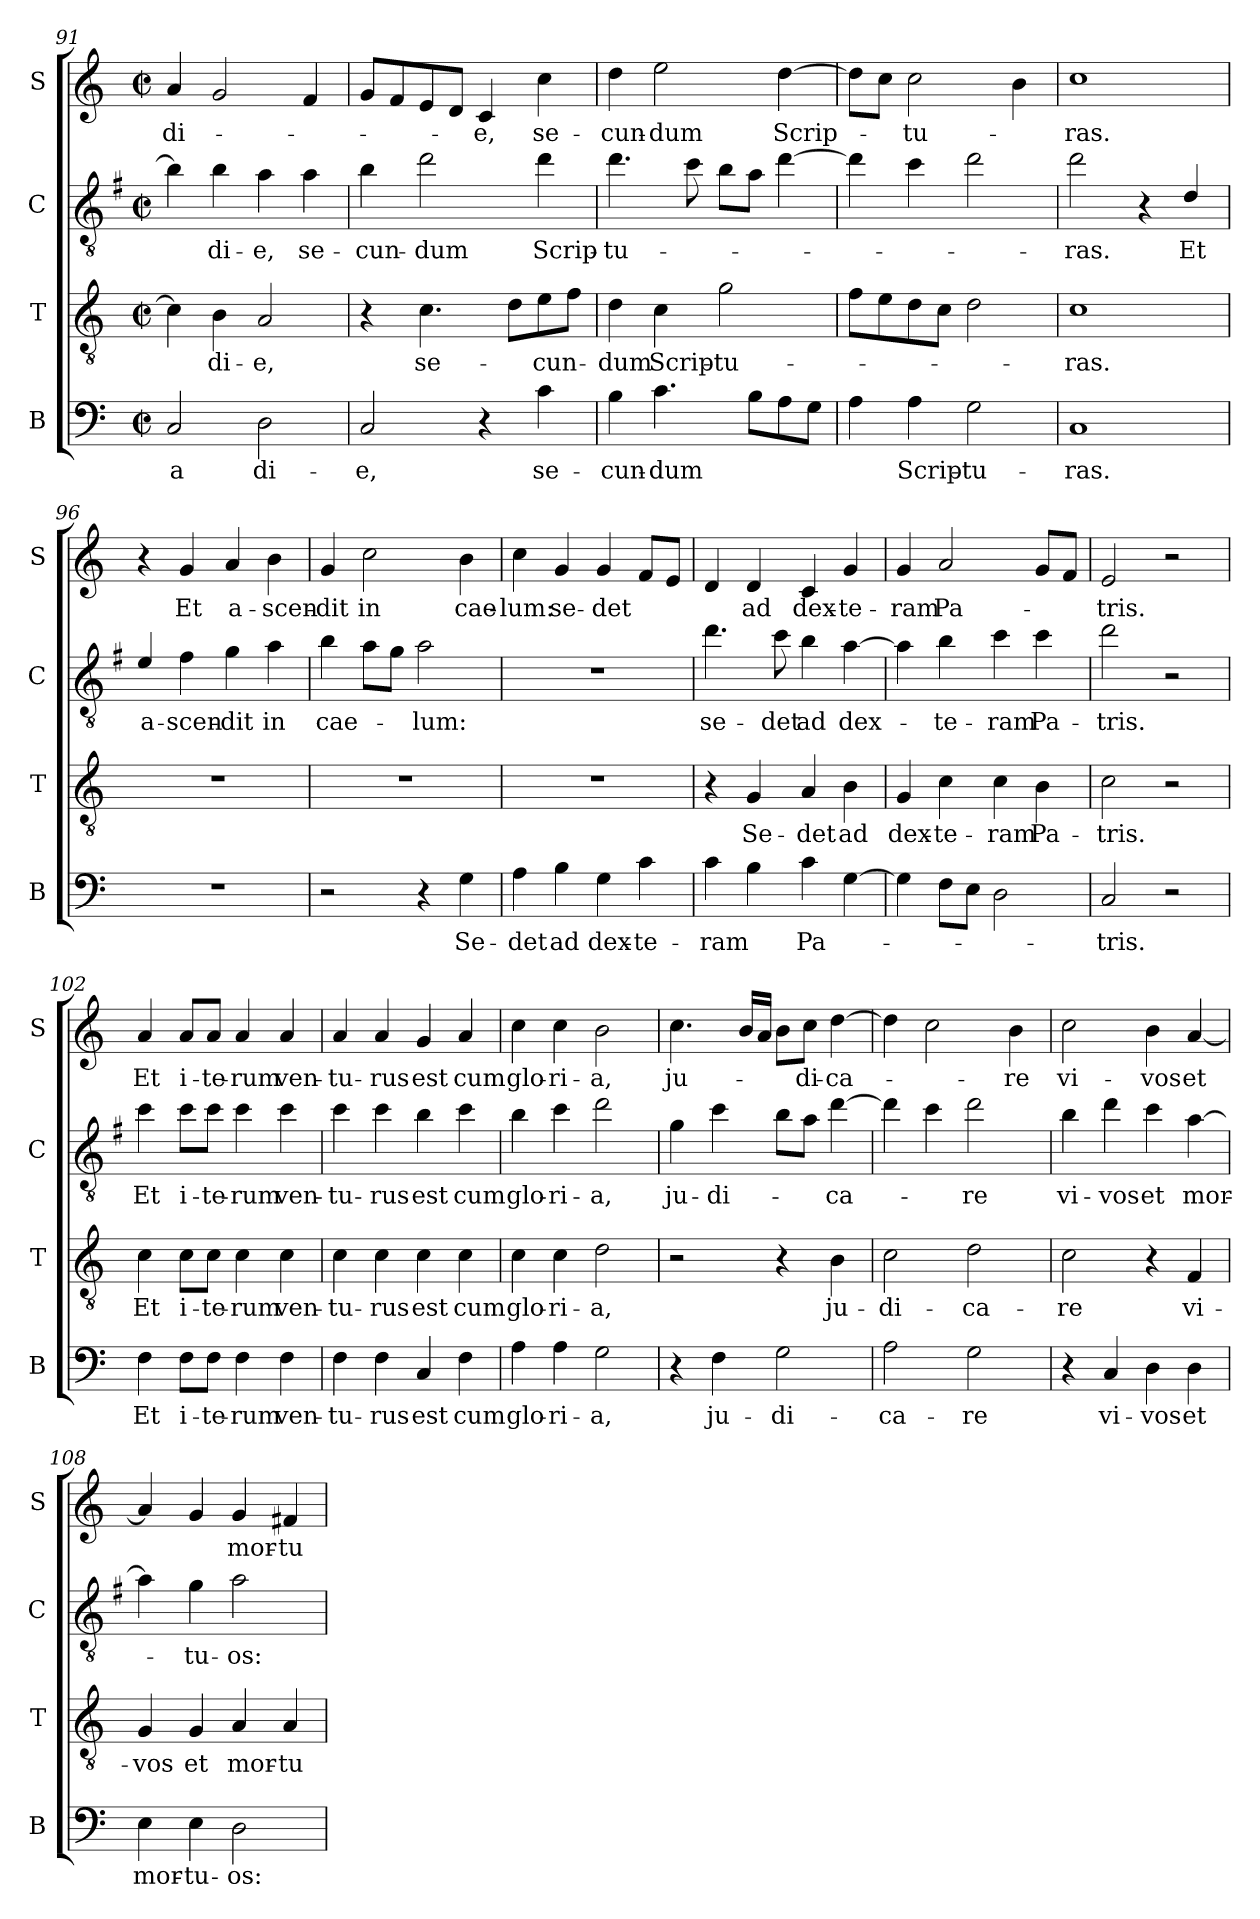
**kern	**text	**kern	**text	**kern	**text	**kern	**text
*part4	*part4	*part3	*part3	*part2	*part2	*part1	*part1
*staff4	*staff4	*staff3	*staff3	*staff2	*staff2	*staff1	*staff1
*I"B	*	*I"T	*	*I"C	*	*I"S	*
*I'B	*	*I'T	*	*I'C	*	*I'S	*
*clefF4	*	*clefGv2	*	*clefGv2	*	*clefG2	*
*	*	*	*	*ITrd4c7	*	*	*
*k[]	*	*k[]	*	*k[]	*	*k[]	*
*M2/2	*	*M2/2	*	*M2/2	*	*M2/2	*
*met(c|)	*	*met(c|)	*	*met(c|)	*	*met(c|)	*
=91	=91	=91	=91	=91	=91	=91	=91
!	!LO:LY:b	!	!	!	!	!	!LO:LY:b
2C/	-a	4c\]	.	4e\]	.	4a/	di-
!	!	!	!LO:LY:b	!	!LO:LY:b	!	!
.	.	4B\	di-	4e\	di-	2g/	.
!	!LO:LY:b	!	!LO:LY:b	!	!LO:LY:b	!	!
2D\	di-	2A/	-e,	4d\	-e,	.	.
!	!	!	!	!	!LO:LY:b	!	!
.	.	.	.	4d\	se-	4f/	.
=92	=92	=92	=92	=92	=92	=92	=92
!	!LO:LY:b	!	!	!	!LO:LY:b	!	!
2C/	-e,	4r	.	4e\	-cun-	8g/L	.
.	.	.	.	.	.	8f/	.
!	!	!	!LO:LY:b	!	!LO:LY:b	!	!
.	.	4.c\	se-	2g\	-dum	8e/	.
.	.	.	.	.	.	8d/J	.
!	!	!	!	!	!	!	!LO:LY:b
4r	.	.	.	.	.	4c/	-e,
.	.	8d\L	.	.	.	.	.
!	!LO:LY:b	!	!LO:LY:b	!	!LO:LY:b	!	!LO:LY:b
4c\	se-	8e\	-cun-	4g\	Scrip-	4cc\	se-
.	.	8f\J	.	.	.	.	.
!!LO:LB:g=z
=93	=93	=93	=93	=93	=93	=93	=93
!	!LO:LY:b	!	!LO:LY:b	!	!LO:LY:b	!	!LO:LY:b
4B\	-cun-	4d\	-dum	4.g\	-tu-	4dd\	-cun-
!	!LO:LY:b	!	!LO:LY:b	!	!	!	!LO:LY:b
4.c\	-dum	4c\	Scrip-	.	.	2ee\	-dum
.	.	.	.	8f\	.	.	.
!	!	!	!LO:LY:b	!	!	!	!
.	.	2g\	-tu-	8e\L	.	.	.
8B\L	.	.	.	8d\J	.	.	.
!	!	!	!	!	!	!	!LO:LY:b
8A\	.	.	.	[4g\	.	[4dd\	Scrip-
8G\J	.	.	.	.	.	.	.
=94	=94	=94	=94	=94	=94	=94	=94
4A\	.	8f\L	.	4g\]	.	8dd\L]	.
.	.	8e\	.	.	.	8cc\J	.
!	!LO:LY:b	!	!	!	!	!	!LO:LY:b
4A\	Scrip-	8d\	.	4f\	.	2cc\	-tu-
.	.	8c\J	.	.	.	.	.
!	!LO:LY:b	!	!	!	!	!	!
2G\	-tu-	2d\	.	2g\	.	.	.
.	.	.	.	.	.	4b\	.
=95	=95	=95	=95	=95	=95	=95	=95
!	!LO:LY:b	!	!LO:LY:b	!	!LO:LY:b	!	!LO:LY:b
1C	-ras.	1c	-ras.	2g\	-ras.	1cc	-ras.
.	.	.	.	4r	.	.	.
!	!	!	!	!	!LO:LY:b	!	!
.	.	.	.	4G/	Et	.	.
=96	=96	=96	=96	=96	=96	=96	=96
!	!	!	!	!	!LO:LY:b	!	!
1r	.	1r	.	4A/	a-	4r	.
!	!	!	!	!	!LO:LY:b	!	!LO:LY:b
.	.	.	.	4B\	-scen-	4g/	Et
!	!	!	!	!	!LO:LY:b	!	!LO:LY:b
.	.	.	.	4c\	-dit	4a/	a-
!	!	!	!	!	!LO:LY:b	!	!LO:LY:b
.	.	.	.	4d\	in	4b\	-scen-
=97	=97	=97	=97	=97	=97	=97	=97
!	!	!	!	!	!LO:LY:b	!	!LO:LY:b
2r	.	1r	.	4e\	cae-	4g/	-dit
!	!	!	!	!	!	!	!LO:LY:b
.	.	.	.	8d\L	.	2cc\	in
.	.	.	.	8c\J	.	.	.
!	!	!	!	!	!LO:LY:b	!	!
4r	.	.	.	2d\	-lum:	.	.
!	!LO:LY:b	!	!	!	!	!	!LO:LY:b
4G\	Se-	.	.	.	.	4b\	cae-
!!LO:PB:g=z
=98	=98	=98	=98	=98	=98	=98	=98
!	!LO:LY:b	!	!	!	!	!	!LO:LY:b
4A\	-det	1r	.	1r	.	4cc\	-lum:
!	!LO:LY:b	!	!	!	!	!	!LO:LY:b
4B\	ad	.	.	.	.	4g/	se-
!	!LO:LY:b	!	!	!	!	!	!LO:LY:b
4G\	dex-	.	.	.	.	4g/	-det
!	!LO:LY:b	!	!	!	!	!	!
4c\	-te-	.	.	.	.	8f/L	.
.	.	.	.	.	.	8e/J	.
=99	=99	=99	=99	=99	=99	=99	=99
!	!LO:LY:b	!	!	!	!LO:LY:b	!	!
4c\	-ram	4r	.	4.g\	se-	4d/	.
!	!	!	!LO:LY:b	!	!	!	!LO:LY:b
4B\	.	4G/	Se-	.	.	4d/	ad
!	!	!	!	!	!LO:LY:b	!	!
.	.	.	.	8f\	-det	.	.
!	!LO:LY:b	!	!LO:LY:b	!	!LO:LY:b	!	!LO:LY:b
4c\	Pa-	4A/	-det	4e\	ad	4c/	dex-
!	!	!	!LO:LY:b	!	!LO:LY:b	!	!LO:LY:b
[4G\	.	4B\	ad	[4d\	dex-	4g/	-te-
=100	=100	=100	=100	=100	=100	=100	=100
!	!	!	!LO:LY:b	!	!	!	!LO:LY:b
4G\]	.	4G/	dex-	4d\]	.	4g/	-ram
!	!	!	!LO:LY:b	!	!LO:LY:b	!	!LO:LY:b
8F\L	.	4c\	-te-	4e\	-te-	2a/	Pa-
8E\J	.	.	.	.	.	.	.
!	!	!	!LO:LY:b	!	!LO:LY:b	!	!
2D\	.	4c\	-ram	4f\	-ram	.	.
!	!	!	!LO:LY:b	!	!LO:LY:b	!	!
.	.	4B\	Pa-	4f\	Pa-	8g/L	.
.	.	.	.	.	.	8f/J	.
=101	=101	=101	=101	=101	=101	=101	=101
!	!LO:LY:b	!	!LO:LY:b	!	!LO:LY:b	!	!LO:LY:b
2C/	-tris.	2c\	-tris.	2g\	-tris.	2e/	-tris.
2r	.	2r	.	2r	.	2r	.
=102	=102	=102	=102	=102	=102	=102	=102
!	!LO:LY:b	!	!LO:LY:b	!	!LO:LY:b	!	!LO:LY:b
4F\	Et	4c\	Et	4f\	Et	4a/	Et
!	!LO:LY:b	!	!LO:LY:b	!	!LO:LY:b	!	!LO:LY:b
8F\L	i-	8c\L	i-	8f\L	i-	8a/L	i-
!	!LO:LY:b	!	!LO:LY:b	!	!LO:LY:b	!	!LO:LY:b
8F\J	-te-	8c\J	-te-	8f\J	-te-	8a/J	-te-
!	!LO:LY:b	!	!LO:LY:b	!	!LO:LY:b	!	!LO:LY:b
4F\	-rum	4c\	-rum	4f\	-rum	4a/	-rum
!	!LO:LY:b	!	!LO:LY:b	!	!LO:LY:b	!	!LO:LY:b
4F\	ven-	4c\	ven-	4f\	ven-	4a/	ven-
!!LO:LB:g=z
=103	=103	=103	=103	=103	=103	=103	=103
!	!LO:LY:b	!	!LO:LY:b	!	!LO:LY:b	!	!LO:LY:b
4F\	-tu-	4c\	-tu-	4f\	-tu-	4a/	-tu-
!	!LO:LY:b	!	!LO:LY:b	!	!LO:LY:b	!	!LO:LY:b
4F\	-rus	4c\	-rus	4f\	-rus	4a/	-rus
!	!LO:LY:b	!	!LO:LY:b	!	!LO:LY:b	!	!LO:LY:b
4C/	est	4c\	est	4e\	est	4g/	est
!	!LO:LY:b	!	!LO:LY:b	!	!LO:LY:b	!	!LO:LY:b
4F\	cum	4c\	cum	4f\	cum	4a/	cum
=104	=104	=104	=104	=104	=104	=104	=104
!	!LO:LY:b	!	!LO:LY:b	!	!LO:LY:b	!	!LO:LY:b
4A\	glo-	4c\	glo-	4e\	glo-	4cc\	glo-
!	!LO:LY:b	!	!LO:LY:b	!	!LO:LY:b	!	!LO:LY:b
4A\	-ri-	4c\	-ri-	4f\	-ri-	4cc\	-ri-
!	!LO:LY:b	!	!LO:LY:b	!	!LO:LY:b	!	!LO:LY:b
2G\	-a,	2d\	-a,	2g\	-a,	2b\	-a,
=105	=105	=105	=105	=105	=105	=105	=105
!	!	!	!	!	!LO:LY:b	!	!LO:LY:b
4r	.	2r	.	4c\	ju-	4.cc\	ju-
!	!LO:LY:b	!	!	!	!LO:LY:b	!	!
4F\	ju-	.	.	4f\	di-	.	.
.	.	.	.	.	.	16b/LL	.
.	.	.	.	.	.	16a/JJ	.
!	!LO:LY:b	!	!	!	!	!	!
2G\	-di-	4r	.	8e\L	.	8b\L	.
!	!	!	!	!	!	!	!LO:LY:b
.	.	.	.	8d\J	.	8cc\J	-di-
!	!	!	!LO:LY:b	!	!LO:LY:b	!	!LO:LY:b
.	.	4B\	ju-	[4g\	-ca-	[4dd\	-ca-
=106	=106	=106	=106	=106	=106	=106	=106
!	!LO:LY:b	!	!LO:LY:b	!	!	!	!
2A\	-ca-	2c\	-di-	4g\]	.	4dd\]	.
.	.	.	.	4f\	.	2cc\	.
!	!LO:LY:b	!	!LO:LY:b	!	!LO:LY:b	!	!
2G\	-re	2d\	-ca-	2g\	-re	.	.
!	!	!	!	!	!	!	!LO:LY:b
.	.	.	.	.	.	4b\	-re
=107	=107	=107	=107	=107	=107	=107	=107
!	!	!	!LO:LY:b	!	!LO:LY:b	!	!LO:LY:b
4r	.	2c\	-re	4e\	vi-	2cc\	vi-
!	!LO:LY:b	!	!	!	!LO:LY:b	!	!
4C/	vi-	.	.	4g\	-vos	.	.
!	!LO:LY:b	!	!	!	!LO:LY:b	!	!LO:LY:b
4D\	-vos	4r	.	4f\	et	4b\	-vos
!	!LO:LY:b	!	!LO:LY:b	!	!LO:LY:b	!	!LO:LY:b
4D\	et	4F/	vi-	[4d\	mor-	[4a/	et
!!LO:LB:g=z
=108	=108	=108	=108	=108	=108	=108	=108
!	!LO:LY:b	!	!LO:LY:b	!	!	!	!
4E\	mor-	4G/	-vos	4d\]	.	4a/]	.
!	!LO:LY:b	!	!LO:LY:b	!	!LO:LY:b	!	!
4E\	-tu-	4G/	et	4c\	-tu-	4g/	.
!	!LO:LY:b	!	!LO:LY:b	!	!LO:LY:b	!	!LO:LY:b
2D\	-os:	4A/	mor-	2d\	-os:	4g/	mor-
!	!	!	!LO:LY:b	!	!	!	!LO:LY:b
.	.	4A/	-tu-	.	.	4f#X/	-tu-
=	=	=	=	=	=	=	=
*-	*-	*-	*-	*-	*-	*-	*-
